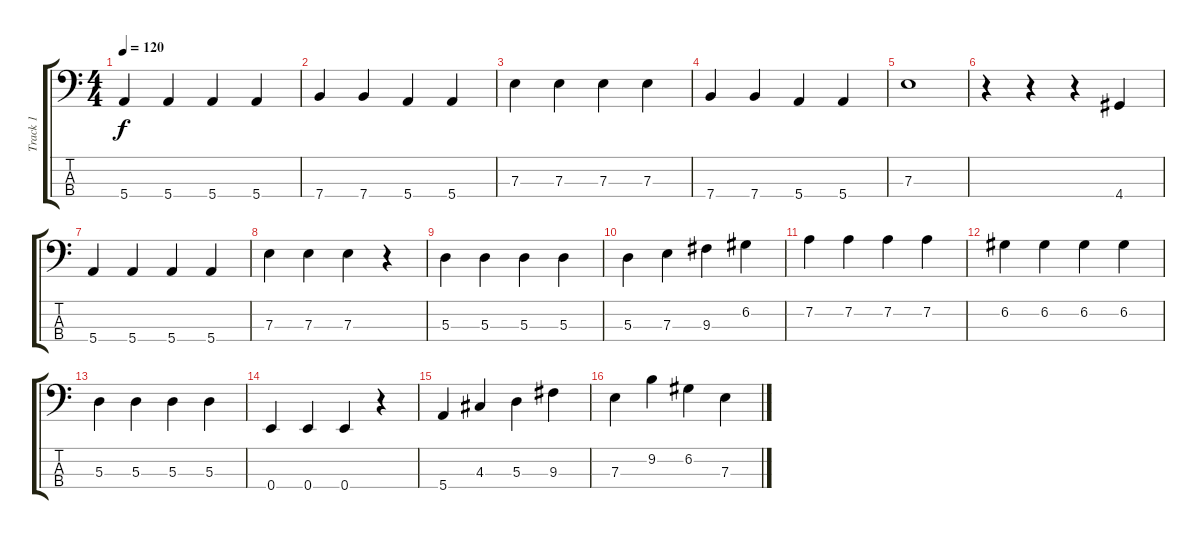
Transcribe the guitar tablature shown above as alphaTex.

\track ("Track 1" "Track 1") {instrument electricbassfinger}
\staff {score tabs}
\tuning (G2 D2 A1 E1) {hide}
\ts (4 4)
\tempo 120
\clef f4
\ks c
5.4.4{dy f} 5.4.4 5.4.4 5.4.4 |
7.4.4 7.4.4 5.4.4 5.4.4 |
7.3.4 7.3.4 7.3.4 7.3.4 |
7.4.4 7.4.4 5.4.4 5.4.4 |
7.3.1 |
r.4 r.4 r.4 4.4.4 |
5.4.4 5.4.4 5.4.4 5.4.4 |
7.3.4 7.3.4 7.3.4 r.4 |
5.3.4 5.3.4 5.3.4 5.3.4 |
5.3.4 7.3.4 9.3.4 6.2.4 |
7.2.4 7.2.4 7.2.4 7.2.4 |
6.2.4 6.2.4 6.2.4 6.2.4 |
5.3.4 5.3.4 5.3.4 5.3.4 |
0.4.4 0.4.4 0.4.4 r.4 |
5.4.4 4.3.4 5.3.4 9.3.4 |
7.3.4 9.2.4 6.2.4 7.3.4
